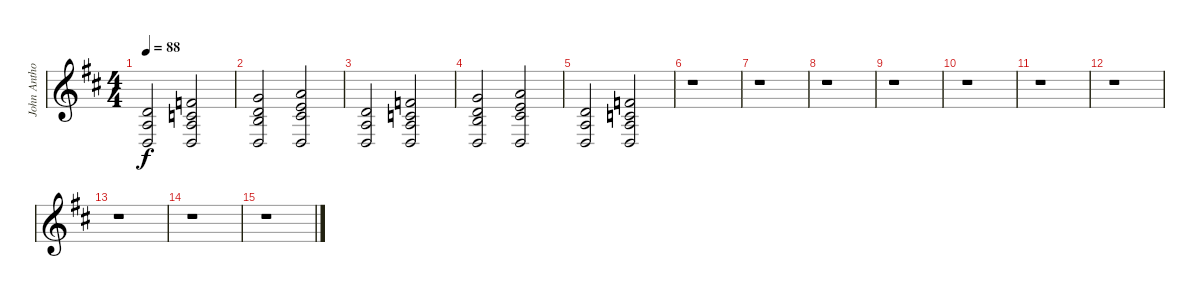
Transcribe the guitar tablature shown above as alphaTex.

\track ("John Anthony Keyboards RH" "John Antho") {instrument drawbarorgan}
\staff {score}
\tuning (E4 B3 G3 D3 A2 E2) {hide}
\ts (4 4)
\tempo 88
\clef g2
\ks d
(3.2 2.3 0.4).2{bu 60 dy f} (1.1 1.2 2.3 0.4).2{bu 60} |
(3.1 3.2 4.3 0.4).2{bu 60} (5.1 5.2 6.3 0.4).2{bu 60} |
(3.2 2.3 0.4).2{bu 60} (1.1 1.2 2.3 0.4).2{bu 60} |
(3.1 3.2 4.3 0.4).2{bu 60} (5.1 5.2 6.3 0.4).2{bu 60} |
(3.2 2.3 0.4).2{bu 60} (1.1 1.2 2.3 0.4).2{bu 60} |
r.1 |
r.1 |
r.1 |
r.1 |
r.1 |
r.1 |
r.1 |
r.1 |
r.1 |
r.1
